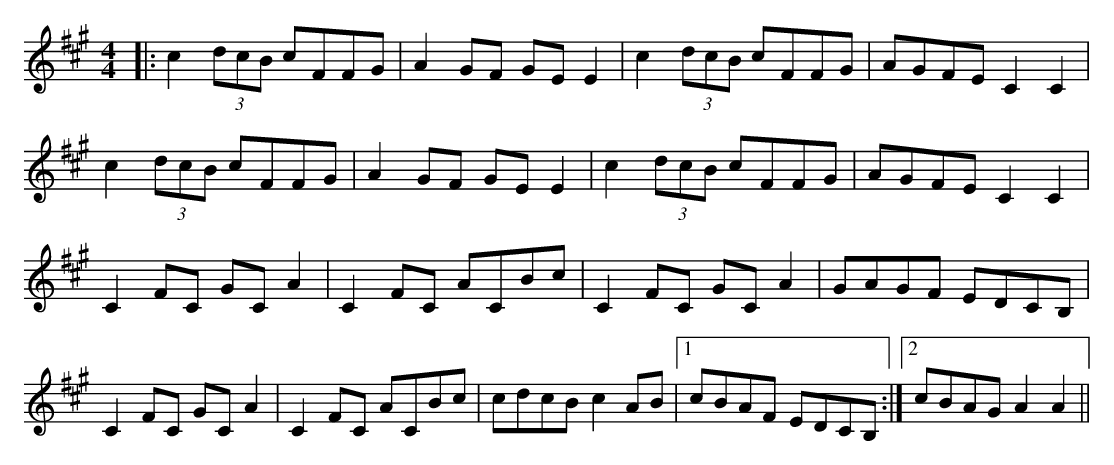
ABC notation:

X:1
M:4/4
K:A
|:c2 (3dcB cFFG|A2 GF GE E2|c2 (3dcB cFFG|AGFE C2 C2|
c2 (3dcB cFFG|A2 GF GE E2|c2 (3dcB cFFG|AGFE C2 C2|
C2 FC GC A2|C2 FC ACBc|C2 FC GC A2|GAGF EDCB,|
C2 FC GC A2|C2 FC ACBc|cdcB c2 AB|1 cBAF EDCB,:|2 cBAG A2 A2||
